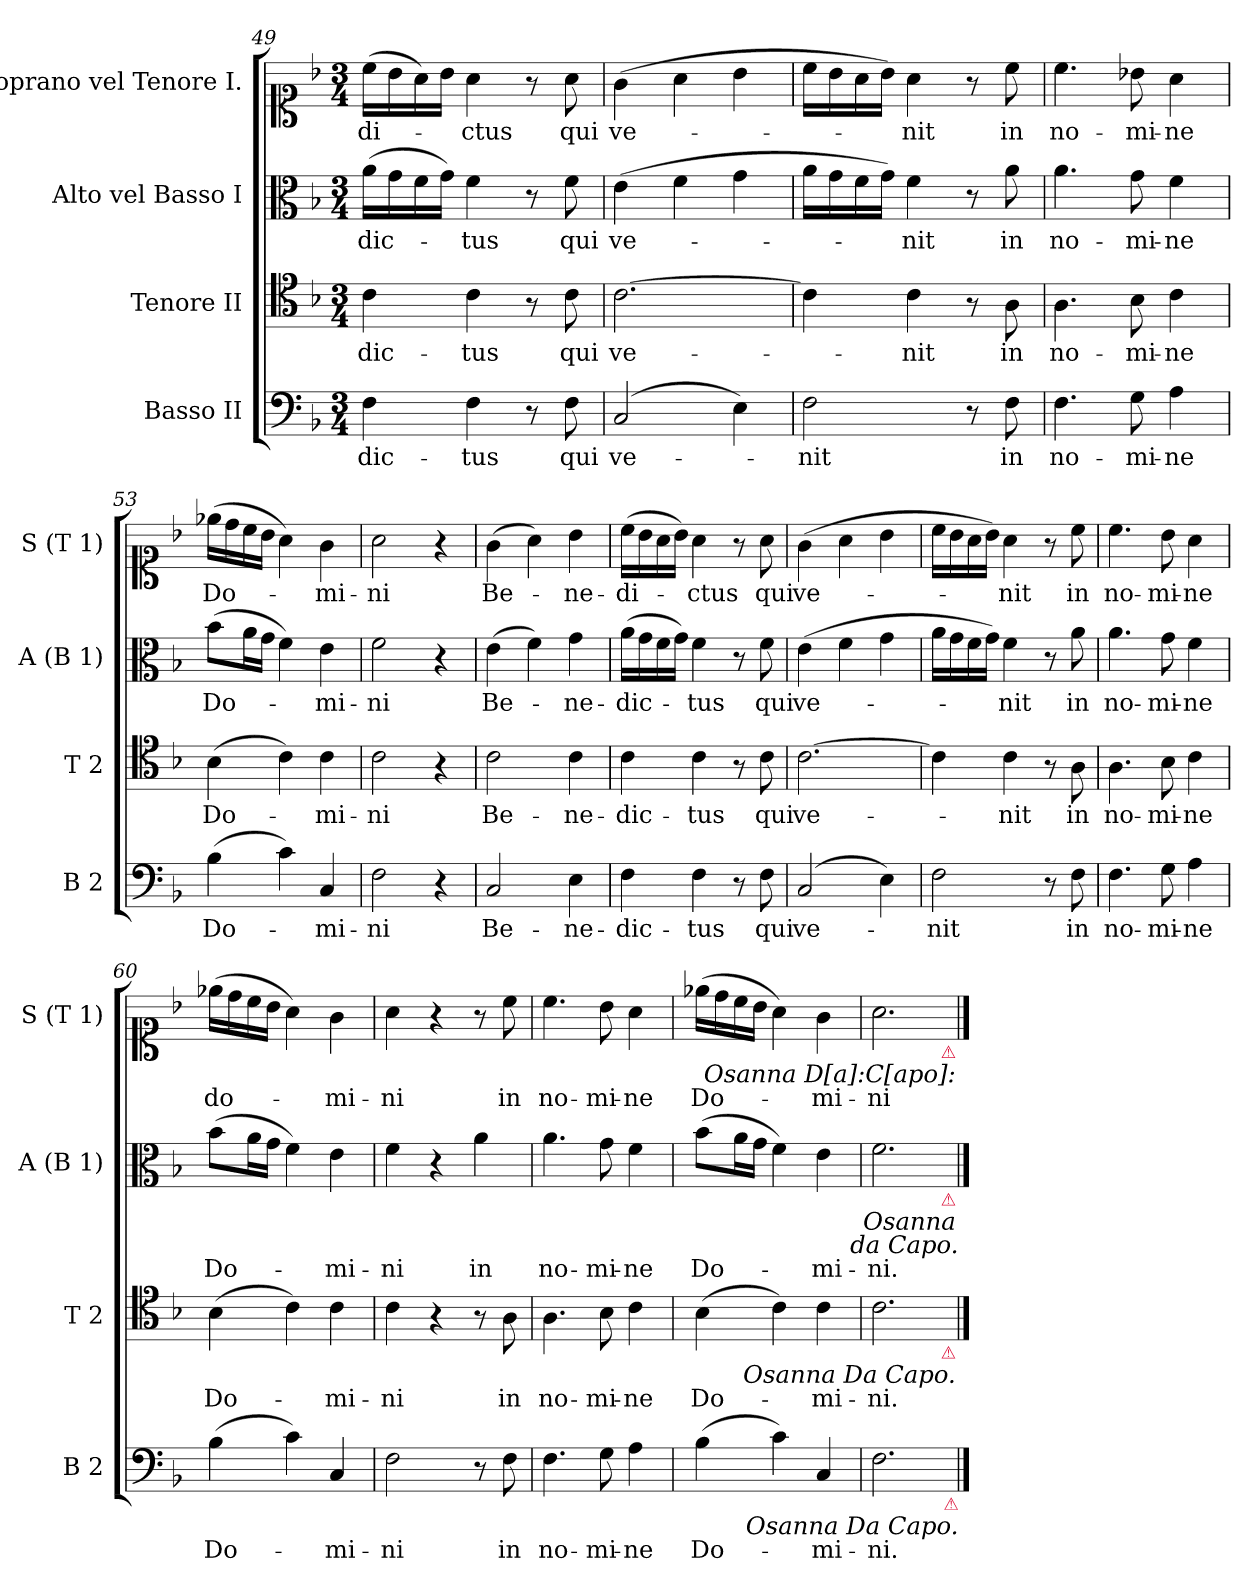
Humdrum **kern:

**kern	**text	**kern	**text	**kern	**text	**kern	**text
*part4	*part4	*part3	*part3	*part2	*part2	*part1	*part1
*staff4	*staff4	*staff3	*staff3	*staff2	*staff2	*staff1	*staff1
*I"Basso II	*	*I"Tenore II	*	*I"Alto vel Basso I	*	*I"Soprano vel Tenore I.	*
*I'B 2	*	*I'T 2	*	*I'A (B 1)	*	*I'S (T 1)	*
*clefF4	*	*clefC4	*	*clefC3	*	*clefC1	*
*k[b-]	*	*k[b-]	*	*k[b-]	*	*k[b-]	*
*M3/4	*	*M3/4	*	*M3/4	*	*M3/4	*
=49	=49	=49	=49	=49	=49	=49	=49
4F\	-dic-	4c\	-dic-	(>16a\LL	-dic-	(>16cc\LL	-di-
.	.	.	.	16g\	.	16b-\	.
.	.	.	.	16f\	.	16a\)	.
.	.	.	.	16g\JJ)	.	16b-\JJ	.
4F\	-tus	4c\	-tus	4f\	-tus	4a\	-ctus
8r	.	8r	.	8r	.	8r	.
8F\	qui	8c\	qui	8f\	qui	8a\	qui
=50	=50	=50	=50	=50	=50	=50	=50
(>2C/	ve-	[2.c\	ve-	(>4e\	ve-	(>4g\	ve-
.	.	.	.	4f\	.	4a\	.
4E\)	.	.	.	4g\	.	4b-\	.
=51	=51	=51	=51	=51	=51	=51	=51
2F\	-nit	4c\]	.	16a\LL	.	16cc\LL	.
.	.	.	.	16g\	.	16b-\	.
.	.	.	.	16f\	.	16a\	.
.	.	.	.	16g\JJ)	.	16b-\JJ)	.
.	.	4c\	-nit	4f\	-nit	4a\	-nit
8r	.	8r	.	8r	.	8r	.
8F\	in	8A\	in	8a\	in	8cc\	in
=52	=52	=52	=52	=52	=52	=52	=52
4.F\	no-	4.A\	no-	4.a\	no-	4.cc\	no-
8G\	-mi-	8B-\	-mi-	8g\	-mi-	8b-X\	-mi-
4A\	-ne	4c\	-ne	4f\	-ne	4a\	-ne
=53	=53	=53	=53	=53	=53	=53	=53
(>4B-\	Do-	(>4B-\	Do-	(>8b-\L	Do-	(>16ee-X\LL	Do-
.	.	.	.	.	.	16dd\	.
.	.	.	.	16a\L	.	16cc\	.
.	.	.	.	16g\JJ	.	16b-\JJ	.
4c\)	.	4c\)	.	4f\)	.	4a\)	.
4C/	-mi-	4c\	-mi-	4e\	-mi-	4g\	-mi-
=54	=54	=54	=54	=54	=54	=54	=54
2F\	-ni	2c\	-ni	2f\	-ni	2a\	-ni
4r	.	4r	.	4r	.	4r	.
=55	=55	=55	=55	=55	=55	=55	=55
2C/	Be-	2c\	Be-	(>4e\	Be-	(>4g\	Be-
.	.	.	.	4f\)	.	4a\)	.
4E\	-ne-	4c\	-ne-	4g\	-ne-	4b-\	-ne-
=56	=56	=56	=56	=56	=56	=56	=56
4F\	-dic-	4c\	-dic-	(>16a\LL	-dic-	(>16cc\LL	-di-
.	.	.	.	16g\	.	16b-\	.
.	.	.	.	16f\	.	16a\	.
.	.	.	.	16g\JJ)	.	16b-\JJ)	.
4F\	-tus	4c\	-tus	4f\	-tus	4a\	-ctus
8r	.	8r	.	8r	.	8r	.
8F\	qui	8c\	qui	8f\	qui	8a\	qui
=57	=57	=57	=57	=57	=57	=57	=57
(>2C/	ve-	[2.c\	ve-	(>4e\	ve-	(>4g\	ve-
.	.	.	.	4f\	.	4a\	.
4E\)	.	.	.	4g\	.	4b-\	.
=58	=58	=58	=58	=58	=58	=58	=58
2F\	-nit	4c\]	.	16a\LL	.	16cc\LL	.
.	.	.	.	16g\	.	16b-\	.
.	.	.	.	16f\	.	16a\	.
.	.	.	.	16g\JJ)	.	16b-\JJ)	.
.	.	4c\	-nit	4f\	-nit	4a\	-nit
8r	.	8r	.	8r	.	8r	.
8F\	in	8A\	in	8a\	in	8cc\	in
=59	=59	=59	=59	=59	=59	=59	=59
4.F\	no-	4.A\	no-	4.a\	no-	4.cc\	no-
8G\	-mi-	8B-\	-mi-	8g\	-mi-	8b-\	-mi-
4A\	-ne	4c\	-ne	4f\	-ne	4a\	-ne
=60	=60	=60	=60	=60	=60	=60	=60
(>4B-\	Do-	(>4B-\	Do-	(>8b-\L	Do-	(>16ee-X\LL	do-
.	.	.	.	.	.	16dd\	.
.	.	.	.	16a\L	.	16cc\	.
.	.	.	.	16g\JJ	.	16b-\JJ	.
4c\)	.	4c\)	.	4f\)	.	4a\)	.
4C/	-mi-	4c\	-mi-	4e\	-mi-	4g\	-mi-
=61	=61	=61	=61	=61	=61	=61	=61
2F\	-ni	4c\	-ni	4f\	-ni	4a\	-ni
.	.	4r	.	4r	.	4r	.
8r	.	8r	.	4a\	in	8r	.
8F\	in	8A\	in	.	.	8cc\	in
=62	=62	=62	=62	=62	=62	=62	=62
4.F\	no-	4.A\	no-	4.a\	no-	4.cc\	no-
8G\	-mi-	8B-\	-mi-	8g\	-mi-	8b-\	-mi-
4A\	-ne	4c\	-ne	4f\	-ne	4a\	-ne
=63	=63	=63	=63	=63	=63	=63	=63
(>4B-\	Do-	(>4B-\	Do-	(>8b-\L	Do-	(>16ee-X\LL	Do-
.	.	.	.	.	.	16dd\	.
.	.	.	.	16a\L	.	16cc\	.
.	.	.	.	16g\JJ	.	16b-\JJ	.
4c\)	.	4c\)	.	4f\)	.	4a\)	.
4C/	-mi-	4c\	-mi-	4e\	-mi-	4g\	-mi-
=64	=64	=64	=64	=64	=64	=64	=64
2.F\	-ni.	2.c\	-ni.	2.f\	-ni.	2.a\	-ni
!	!	!	!	!	!	!LO:TX:b:color=crimson:t=⚠	!
!	!	!	!	!	!	!LO:TX:b:i:t=Osanna D[a]&colon;C[apo]&colon;	!
!	!	!	!	!LO:TX:b:color=crimson:t=⚠	!	!	!
!	!	!	!	!LO:TX:b:i:t=Osanna\nda Capo.	!	!	!
!	!	!LO:TX:b:color=crimson:t=⚠	!	!	!	!	!
!	!	!LO:TX:b:i:t=Osanna Da Capo.	!	!	!	!	!
!LO:TX:b:color=crimson:t=⚠	!	!	!	!	!	!	!
!LO:TX:b:i:t=Osanna Da Capo.	!	!	!	!	!	!	!
==	==	==	==	==	==	==	==
*-	*-	*-	*-	*-	*-	*-	*-
